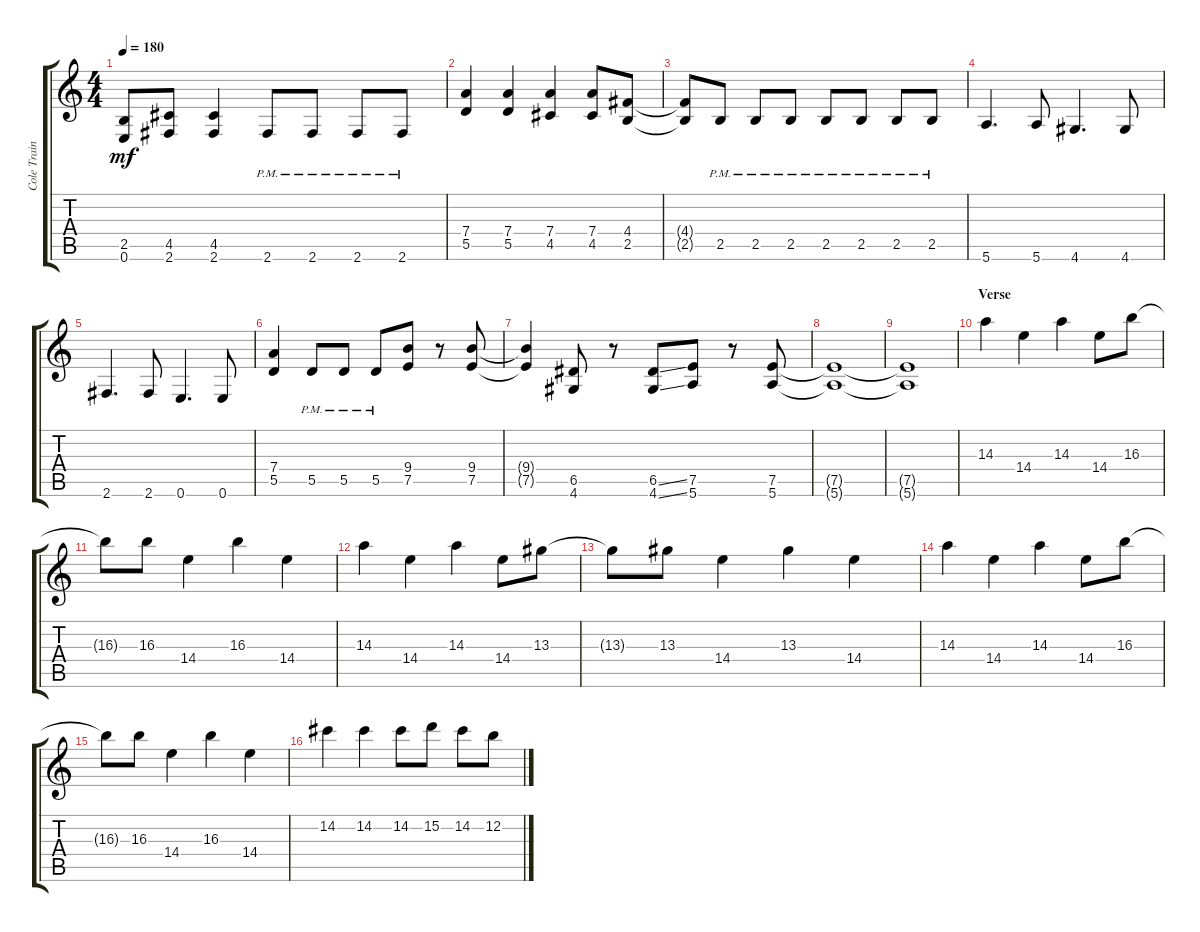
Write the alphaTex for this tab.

\track ("Cole Train" "Cole Train") {instrument distortionguitar}
\staff {score tabs}
\tuning (E4 B3 G3 D3 A2 E2) {hide}
\ts (4 4)
\tempo 180
\clef g2
\ks c
(2.5{t} 0.6{t}).8{dy mf} (4.5 2.6).8 (4.5 2.6).4 2.6{pm}.8 2.6{pm}.8 2.6{pm}.8 2.6{pm}.8 |
(7.4 5.5).4 (7.4 5.5).4 (7.4 4.5).4 (7.4 4.5).8 (4.4 2.5).8 |
(4.4{t} 2.5{t}).8 2.5{pm}.8 2.5{pm}.8 2.5{pm}.8 2.5{pm}.8 2.5{pm}.8 2.5{pm}.8 2.5{pm}.8 |
5.6.4{d} 5.6.8 4.6.4{d} 4.6.8 |
2.6.4{d} 2.6.8 0.6.4{d} 0.6.8 |
(7.4 5.5).4 5.5{pm}.8 5.5{pm}.8 5.5{pm}.8 (9.4 7.5).8 r.8 (9.4 7.5).8 |
(9.4{t} 7.5{t}).4 (6.5 4.6).8 r.8 (6.5{ss} 4.6{ss}).8 (7.5 5.6).8 r.8 (7.5 5.6).8 |
(7.5{t} 5.6{t}).1 |
(7.5{t} 5.6{t}).1 |
\section ("" "Verse")
14.3.4 14.4.4 14.3.4 14.4.8 16.3.8 |
16.3{t}.8 16.3.8 14.4.4 16.3.4 14.4.4 |
14.3.4 14.4.4 14.3.4 14.4.8 13.3.8 |
13.3{t}.8 13.3.8 14.4.4 13.3.4 14.4.4 |
14.3.4 14.4.4 14.3.4 14.4.8 16.3.8 |
16.3{t}.8 16.3.8 14.4.4 16.3.4 14.4.4 |
14.2.4 14.2.4 14.2.8 15.2.8 14.2.8 12.2.8
